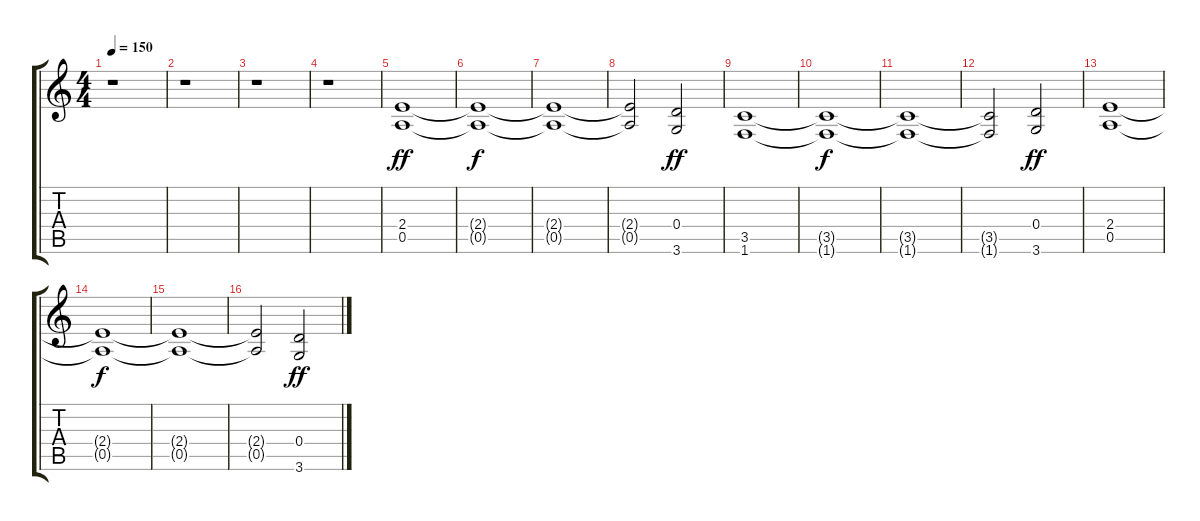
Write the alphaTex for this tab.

\track "" {instrument distortionguitar}
\staff {score tabs}
\tuning (E4 B3 G3 D3 A2 E2) {hide}
\ts (4 4)
\tempo 150
\clef g2
\ks c
r.1{dy f} |
r.1 |
r.1 |
r.1 |
(2.4 0.5).1{dy ff} |
(2.4{t} 0.5{t}).1{dy f} |
(2.4{t} 0.5{t}).1 |
(2.4{t} 0.5{t}).2 (0.4 3.6).2{dy ff} |
(3.5 1.6).1 |
(3.5{t} 1.6{t}).1{dy f} |
(3.5{t} 1.6{t}).1 |
(3.5{t} 1.6{t}).2 (0.4 3.6).2{dy ff} |
(2.4 0.5).1 |
(2.4{t} 0.5{t}).1{dy f} |
(2.4{t} 0.5{t}).1 |
(2.4{t} 0.5{t}).2 (0.4 3.6).2{dy ff}
